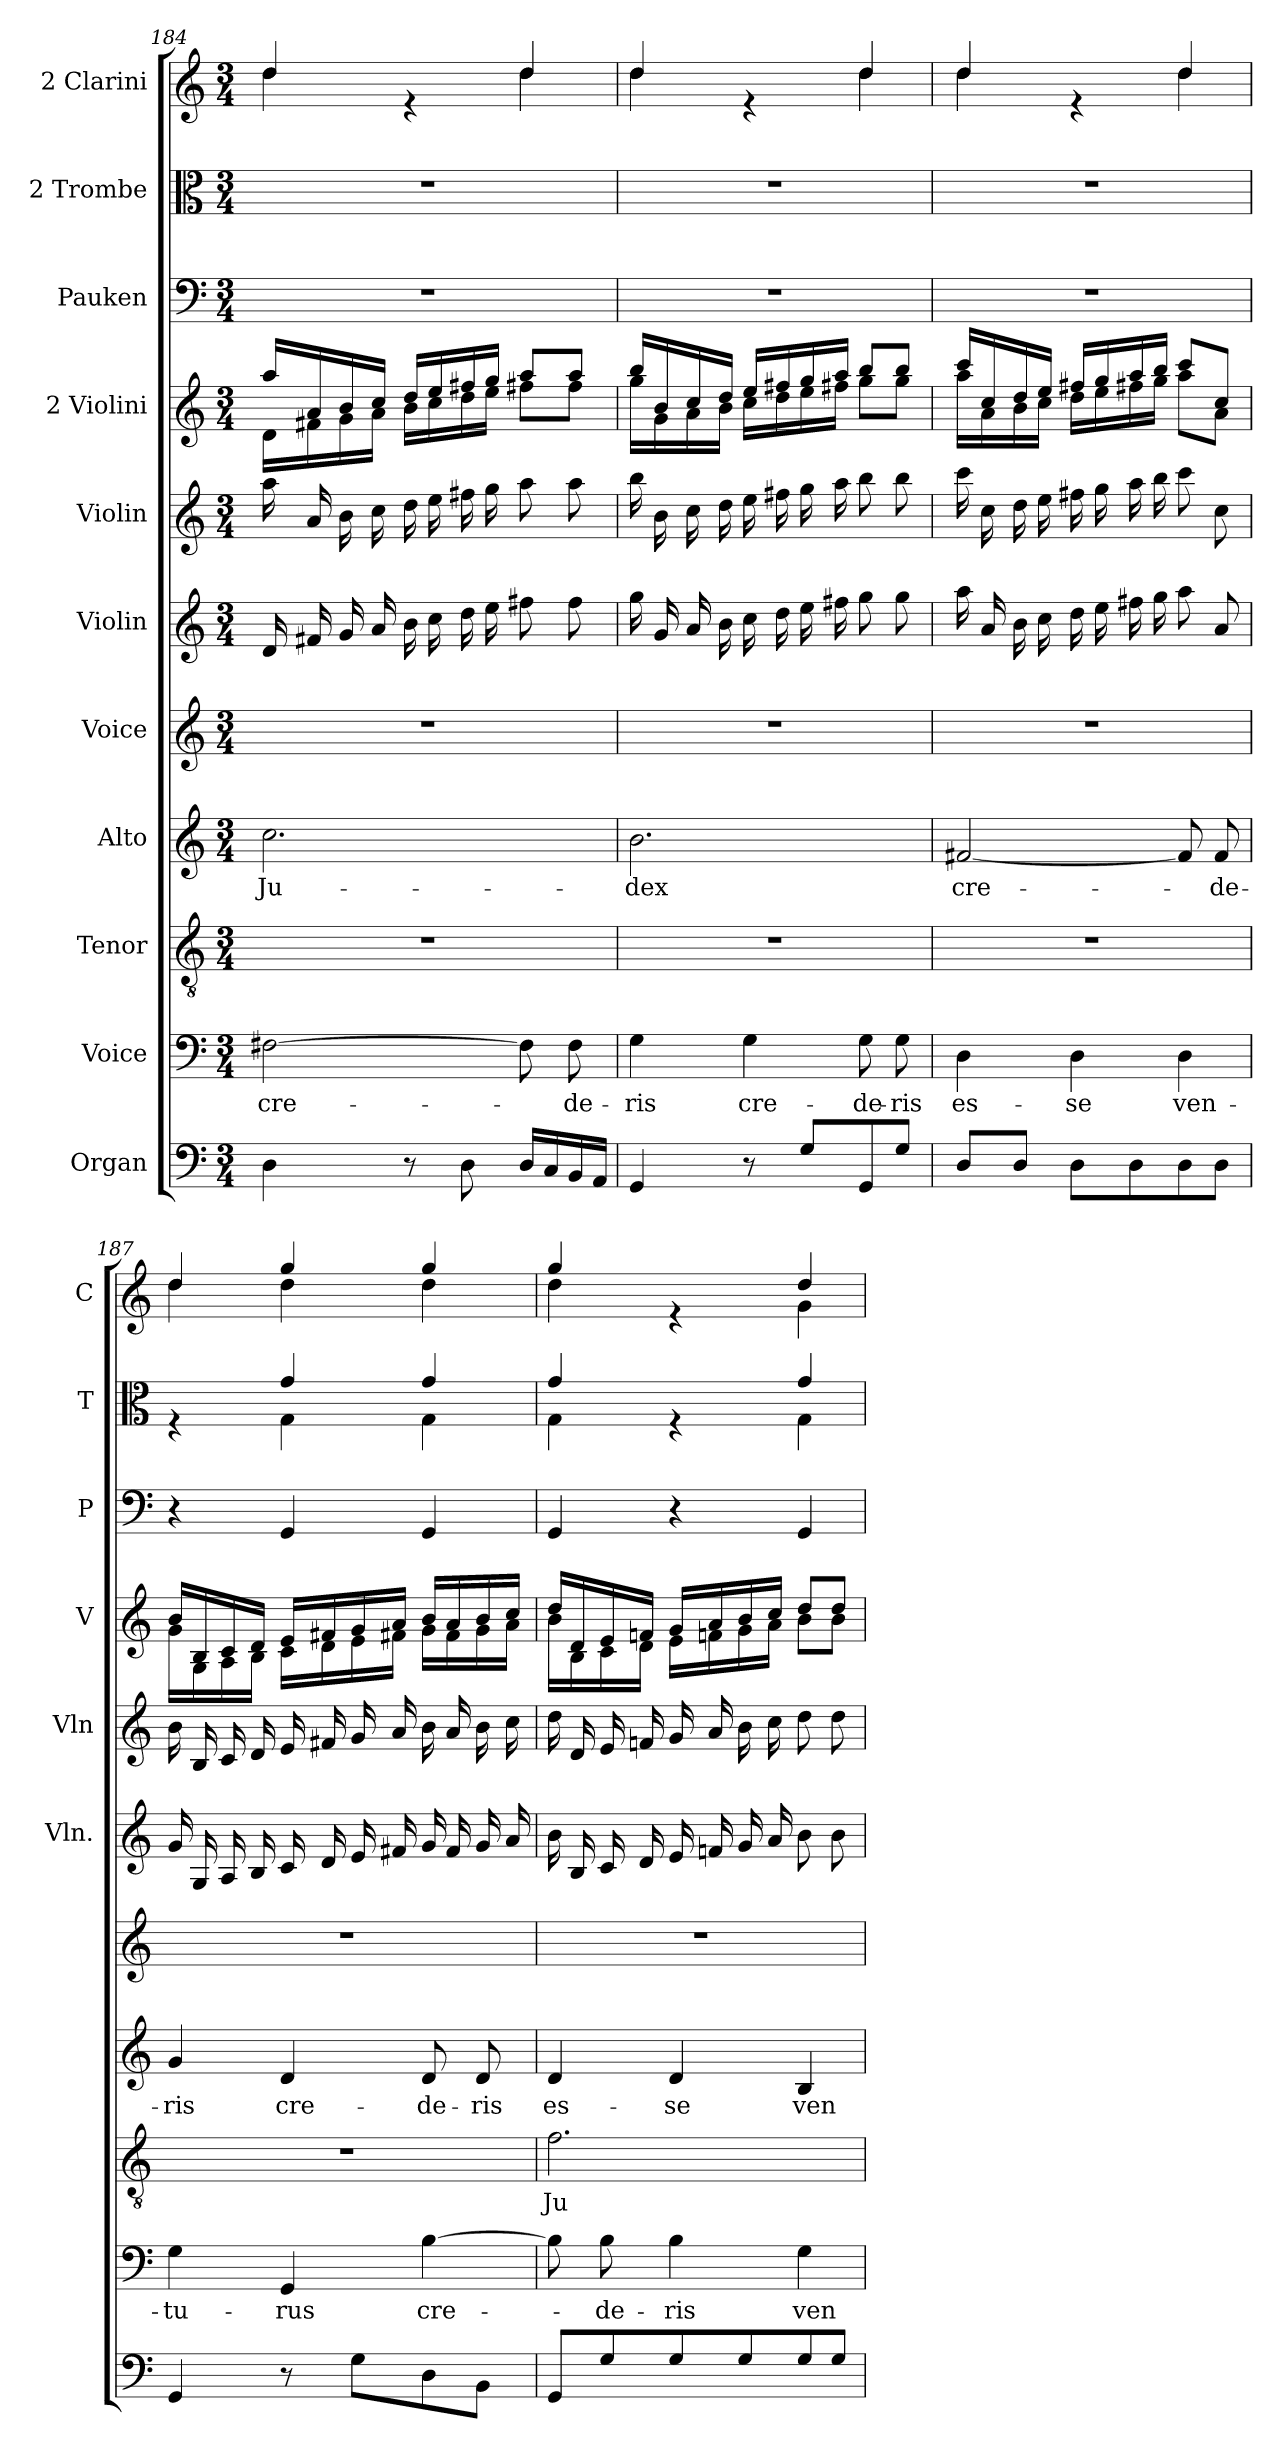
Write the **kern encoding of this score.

**kern	**kern	**text	**kern	**text	**kern	**text	**kern	**kern	**kern	**kern	**kern	**kern	**kern
*part11	*part10	*part10	*part9	*part9	*part8	*part8	*part7	*part6	*part5	*part4	*part3	*part2	*part1
*staff11	*staff10	*staff10	*staff9	*staff9	*staff8	*staff8	*staff7	*staff6	*staff5	*staff4	*staff3	*staff2	*staff1
*I"Organ	*I"Voice	*	*I"Tenor	*	*I"Alto	*	*I"Voice	*I"Violin	*I"Violin	*I"2 Violini	*I"Pauken	*I"2 Trombe	*I"2 Clarini
*	*	*	*	*	*	*	*	*I'Vln.	*I'Vln	*I'V	*I'P	*I'T	*I'C
*clefF4	*clefF4	*	*clefGv2	*	*clefG2	*	*clefG2	*clefG2	*clefG2	*clefG2	*clefF4	*clefC3	*clefG2
*k[]	*k[]	*	*k[]	*	*k[]	*	*k[]	*k[]	*k[]	*k[]	*k[]	*k[]	*k[]
*M3/4	*M3/4	*	*M3/4	*	*M3/4	*	*M3/4	*M3/4	*M3/4	*M3/4	*M3/4	*M3/4	*M3/4
=184	=184	=184	=184	=184	=184	=184	=184	=184	=184	=184	=184	=184	=184
!	!	!LO:LY:b	!	!	!	!LO:LY:b	!	!	!	!	!	!	!
*	*	*	*	*	*	*	*	*	*	*^	*	*	*^
4D\	[2F#X\	cre-	2.r	.	2.cc\	Ju-	2.r	16d/	16aa\	16aa/LL	16d\LL	2.r	2.r	4dd/	4dd\
.	.	.	.	.	.	.	.	16f#X/	16a/	16a/	16f#X\	.	.	.	.
.	.	.	.	.	.	.	.	16g/	16b\	16b/	16g\	.	.	.	.
.	.	.	.	.	.	.	.	16a/	16cc\	16cc/JJ	16a\JJ	.	.	.	.
8r	.	.	.	.	.	.	.	16b\	16dd\	16dd/LL	16b\LL	.	.	4re	4ryy
.	.	.	.	.	.	.	.	16cc\	16ee\	16ee/	16cc\	.	.	.	.
8D\	.	.	.	.	.	.	.	16dd\	16ff#X\	16ff#X/	16dd\	.	.	.	.
.	.	.	.	.	.	.	.	16ee\	16gg\	16gg/JJ	16ee\JJ	.	.	.	.
16D/LL	8F#\]	.	.	.	.	.	.	8ff#X\	8aa\	8aa/L	8ff#X\L	.	.	4dd/	4dd\
16C/	.	.	.	.	.	.	.	.	.	.	.	.	.	.	.
!	!	!LO:LY:b	!	!	!	!	!	!	!	!	!	!	!	!	!
16BB/	8F#\	-de-	.	.	.	.	.	8ff#\	8aa\	8aa/J	8ff#\J	.	.	.	.
16AA/JJ	.	.	.	.	.	.	.	.	.	.	.	.	.	.	.
!!LO:PB:g=z	!!
=185	=185	=185	=185	=185	=185	=185	=185	=185	=185	=185	=185	=185	=185	=185	=185
!	!	!LO:LY:b	!	!	!	!LO:LY:b	!	!	!	!	!	!	!	!	!
4GG/	4G\	-ris	2.r	.	2.b\	-dex	2.r	16gg\	16bb\	16bb/LL	16gg\LL	2.r	2.r	4dd/	4dd\
.	.	.	.	.	.	.	.	16g/	16b\	16b/	16g\	.	.	.	.
.	.	.	.	.	.	.	.	16a/	16cc\	16cc/	16a\	.	.	.	.
.	.	.	.	.	.	.	.	16b\	16dd\	16dd/JJ	16b\JJ	.	.	.	.
!	!	!LO:LY:b	!	!	!	!	!	!	!	!	!	!	!	!	!
8r	4G\	cre-	.	.	.	.	.	16cc\	16ee\	16ee/LL	16cc\LL	.	.	4re	4ryy
.	.	.	.	.	.	.	.	16dd\	16ff#X\	16ff#X/	16dd\	.	.	.	.
8G/L	.	.	.	.	.	.	.	16ee\	16gg\	16gg/	16ee\	.	.	.	.
.	.	.	.	.	.	.	.	16ff#X\	16aa\	16aa/JJ	16ff#X\JJ	.	.	.	.
!	!	!LO:LY:b	!	!	!	!	!	!	!	!	!	!	!	!	!
8GG/	8G\	-de-	.	.	.	.	.	8gg\	8bb\	8bb/L	8gg\L	.	.	4dd/	4dd\
!	!	!LO:LY:b	!	!	!	!	!	!	!	!	!	!	!	!	!
8G/J	8G\	-ris	.	.	.	.	.	8gg\	8bb\	8bb/J	8gg\J	.	.	.	.
=186	=186	=186	=186	=186	=186	=186	=186	=186	=186	=186	=186	=186	=186	=186	=186
!	!	!LO:LY:b	!	!	!	!LO:LY:b	!	!	!	!	!	!	!	!	!
8D/L	4D\	es-	2.r	.	[2f#X/	cre-	2.r	16aa\	16ccc\	16ccc/LL	16aa\LL	2.r	2.r	4dd/	4dd\
.	.	.	.	.	.	.	.	16a/	16cc\	16cc/	16a\	.	.	.	.
8D/J	.	.	.	.	.	.	.	16b\	16dd\	16dd/	16b\	.	.	.	.
.	.	.	.	.	.	.	.	16cc\	16ee\	16ee/JJ	16cc\JJ	.	.	.	.
!	!	!LO:LY:b	!	!	!	!	!	!	!	!	!	!	!	!	!
8D\L	4D\	-se	.	.	.	.	.	16dd\	16ff#X\	16ff#X/LL	16dd\LL	.	.	4re	4ryy
.	.	.	.	.	.	.	.	16ee\	16gg\	16gg/	16ee\	.	.	.	.
8D\	.	.	.	.	.	.	.	16ff#X\	16aa\	16aa/	16ff#X\	.	.	.	.
.	.	.	.	.	.	.	.	16gg\	16bb\	16bb/JJ	16gg\JJ	.	.	.	.
!	!	!LO:LY:b	!	!	!	!	!	!	!	!	!	!	!	!	!
8D\	4D\	ven-	.	.	8f#/]	.	.	8aa\	8ccc\	8ccc/L	8aa\L	.	.	4dd/	4dd\
!	!	!	!	!	!	!LO:LY:b	!	!	!	!	!	!	!	!	!
8D\J	.	.	.	.	8f#/	-de-	.	8a/	8cc\	8cc/J	8a\J	.	.	.	.
=187	=187	=187	=187	=187	=187	=187	=187	=187	=187	=187	=187	=187	=187	=187	=187
!	!	!LO:LY:b	!	!	!	!LO:LY:b	!	!	!	!	!	!	!	!	!
*	*	*	*	*	*	*	*	*	*	*	*	*	*^	*	*
4GG/	4G\	-tu-	2.r	.	4g/	-ris	2.r	16g/	16b\	16b/LL	16g\LL	4r	4rF	4ryy	4dd/	4dd\
.	.	.	.	.	.	.	.	16G/	16B/	16B/	16G\	.	.	.	.	.
.	.	.	.	.	.	.	.	16A/	16c/	16c/	16A\	.	.	.	.	.
.	.	.	.	.	.	.	.	16B/	16d/	16d/JJ	16B\JJ	.	.	.	.	.
!	!	!LO:LY:b	!	!	!	!LO:LY:b	!	!	!	!	!	!	!	!	!	!
8r	4GG/	-rus	.	.	4d/	cre-	.	16c/	16e/	16e/LL	16c\LL	4GG/	4g/	4G\	4gg/	4dd\
.	.	.	.	.	.	.	.	16d/	16f#X/	16f#X/	16d\	.	.	.	.	.
8G\L	.	.	.	.	.	.	.	16e/	16g/	16g/	16e\	.	.	.	.	.
.	.	.	.	.	.	.	.	16f#X/	16a/	16a/JJ	16f#X\JJ	.	.	.	.	.
!	!	!LO:LY:b	!	!	!	!LO:LY:b	!	!	!	!	!	!	!	!	!	!
8D\	[4B\	cre-	.	.	8d/	-de-	.	16g/	16b\	16b/LL	16g\LL	4GG/	4g/	4G\	4gg/	4dd\
.	.	.	.	.	.	.	.	16f#/	16a/	16a/	16f#\	.	.	.	.	.
!	!	!	!	!	!	!LO:LY:b	!	!	!	!	!	!	!	!	!	!
8BB\J	.	.	.	.	8d/	-ris	.	16g/	16b\	16b/	16g\	.	.	.	.	.
.	.	.	.	.	.	.	.	16a/	16cc\	16cc/JJ	16a\JJ	.	.	.	.	.
=188	=188	=188	=188	=188	=188	=188	=188	=188	=188	=188	=188	=188	=188	=188	=188	=188
!	!	!	!	!LO:LY:b	!	!LO:LY:b	!	!	!	!	!	!	!	!	!	!
8GG/L	8B\]	.	2.f\	Ju-	4d/	es-	2.r	16b\	16dd\	16dd/LL	16b\LL	4GG/	4g/	4G\	4gg/	4dd\
.	.	.	.	.	.	.	.	16B/	16d/	16d/	16B\	.	.	.	.	.
!	!	!LO:LY:b	!	!	!	!	!	!	!	!	!	!	!	!	!	!
8G/	8B\	-de-	.	.	.	.	.	16c/	16e/	16e/	16c\	.	.	.	.	.
.	.	.	.	.	.	.	.	16d/	16fn/	16fn/JJ	16d\JJ	.	.	.	.	.
!	!	!LO:LY:b	!	!	!	!LO:LY:b	!	!	!	!	!	!	!	!	!	!
8G/	4B\	-ris	.	.	4d/	-se	.	16e/	16g/	16g/LL	16e\LL	4r	4rF	4ryy	4re	4ryy
.	.	.	.	.	.	.	.	16fn/	16a/	16a/	16fn\	.	.	.	.	.
8G/	.	.	.	.	.	.	.	16g/	16b\	16b/	16g\	.	.	.	.	.
.	.	.	.	.	.	.	.	16a/	16cc\	16cc/JJ	16a\JJ	.	.	.	.	.
!	!	!LO:LY:b	!	!	!	!LO:LY:b	!	!	!	!	!	!	!	!	!	!
8G/	4G\	ven-	.	.	4B/	ven-	.	8b\	8dd\	8dd/L	8b\L	4GG/	4g/	4G\	4dd/	4g\
8G/J	.	.	.	.	.	.	.	8b\	8dd\	8dd/J	8b\J	.	.	.	.	.
*	*	*	*	*	*	*	*	*	*	*	*	*	*v	*v	*	*
*	*	*	*	*	*	*	*	*	*	*v	*v	*	*	*v	*v
=	=	=	=	=	=	=	=	=	=	=	=	=	=
*-	*-	*-	*-	*-	*-	*-	*-	*-	*-	*-	*-	*-	*-
